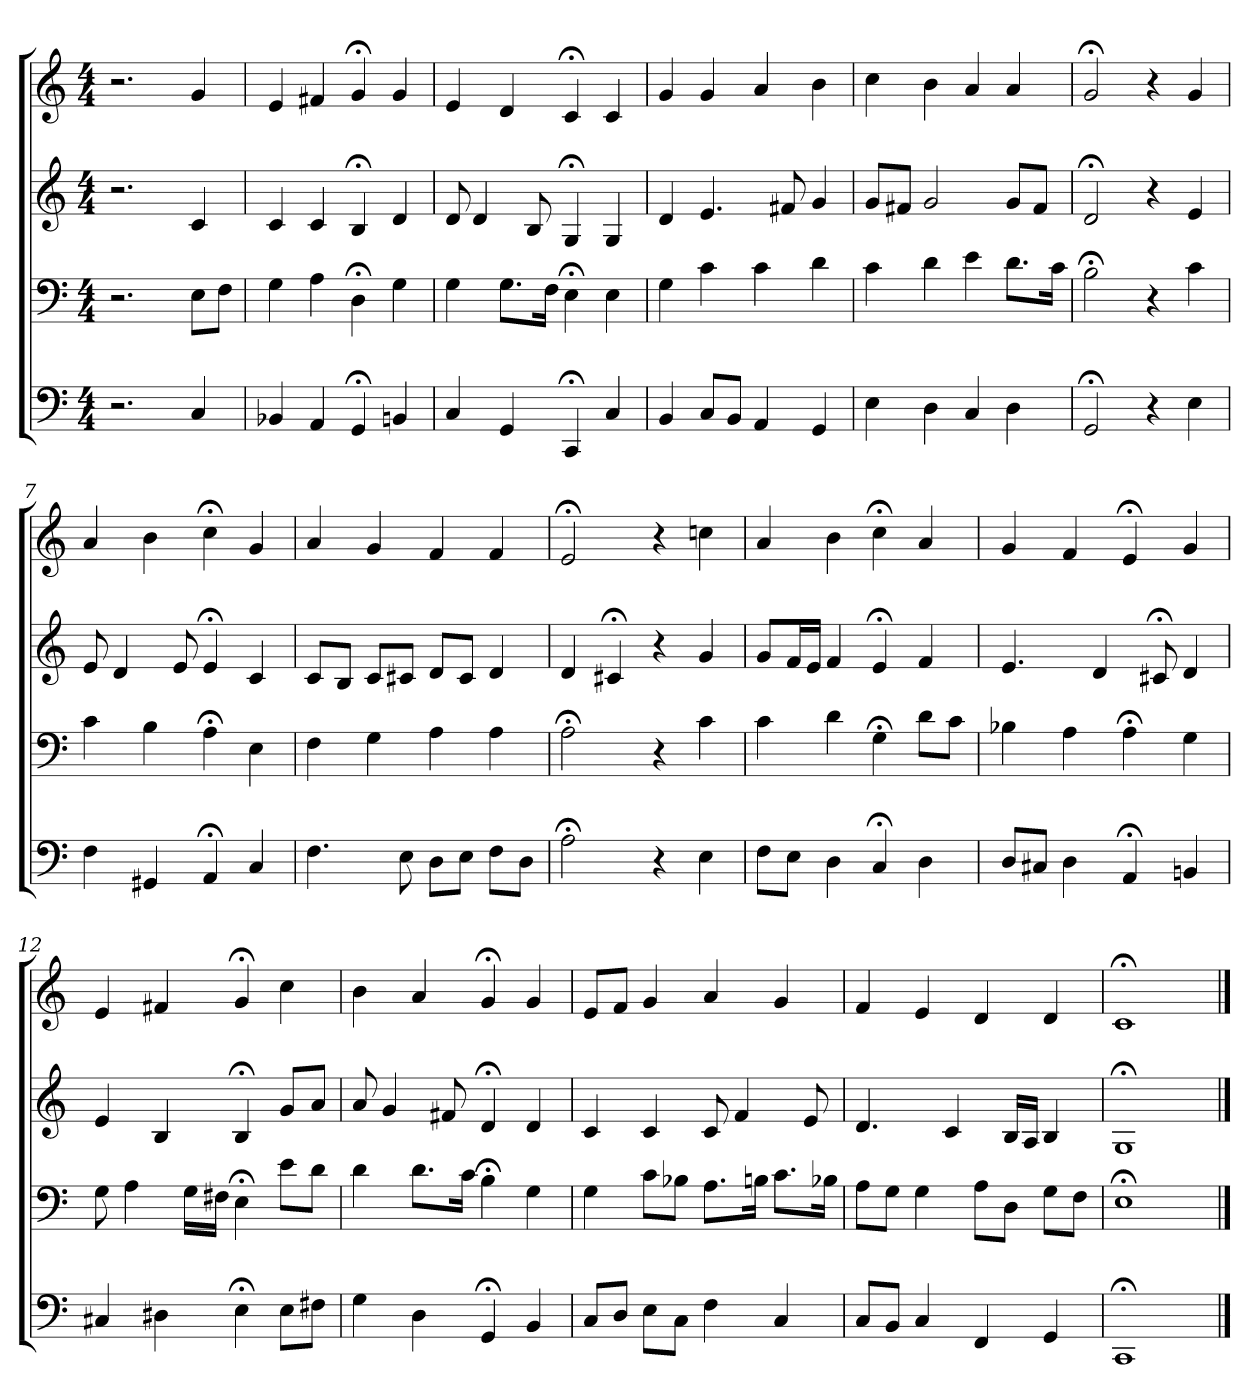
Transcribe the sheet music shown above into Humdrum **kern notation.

**kern	**kern	**kern	**kern
*part4	*part3	*part2	*part1
*staff4	*staff3	*staff2	*staff1
*clefF4	*clefF4	*clefG2	*clefG2
*M4/4	*M4/4	*M4/4	*M4/4
=1	=1	=1	=1
2.r	2.r	2.r	2.r
4C	8E\L	4c	4g
.	8F\J	.	.
=2	=2	=2	=2
4BB-X	4G	4c	4e
4AA	4A	4c	4f#X
4GG;<	4D;<	4B;<	4g;<
4BBn	4G	4d	4g
=3	=3	=3	=3
4C	4G	8d	4e
.	.	4d	.
4GG	8.G\L	.	4d
.	.	8B	.
.	16F\Jk	.	.
4CC;<	4E;<	4G;<	4c;<
4C	4E	4G	4c
=4	=4	=4	=4
4BB	4G	4d	4g
8C/L	4c	4.e	4g
8BB/J	.	.	.
4AA	4c	.	4a
.	.	8f#X	.
4GG	4d	4g	4b
=5	=5	=5	=5
4E	4c	8g/L	4cc
.	.	8f#X/J	.
4D	4d	2g	4b
4C	4e	.	4a
4D	8.d\L	8g/L	4a
.	.	8f#/J	.
.	16c\Jk	.	.
=6	=6	=6	=6
2GG;<	2B;<	2d;<	2g;<
4r	4r	4r	4r
4E	4c	4e	4g
=7	=7	=7	=7
4F	4c	8e	4a
.	.	4d	.
4GG#X	4B	.	4b
.	.	8e	.
4AA;<	4A;<	4e;<	4cc;<
4C	4E	4c	4g
=8	=8	=8	=8
4.F	4F	8c/L	4a
.	.	8B/J	.
.	4G	8c/L	4g
8E	.	8c#X/J	.
8D\L	4A	8d/L	4f
8E\J	.	8c#/J	.
8F\L	4A	4d	4f
8D\J	.	.	.
=9	=9	=9	=9
2A;<	2A;<	4d	2e;<
.	.	4c#X;<	.
4r	4r	4r	4r
4E	4c	4g	4ccn
=10	=10	=10	=10
8F\L	4c	8g/L	4a
8E\J	.	16f/L	.
.	.	16e/JJ	.
4D	4d	4f	4b
4C;<	4G;<	4e;<	4cc;<
4D	8d\L	4f	4a
.	8c\J	.	.
=11	=11	=11	=11
8D/L	4B-X	4.e	4g
8C#X/J	.	.	.
4D	4A	.	4f
.	.	4d	.
4AA;<	4A;<	.	4e;<
.	.	8c#X;<	.
4BBn	4G	4d	4g
=12	=12	=12	=12
4C#X	8G	4e	4e
.	4A	.	.
4D#X	.	4B	4f#X
.	16G\LL	.	.
.	16F#X\JJ	.	.
4E;<	4E;<	4B;<	4g;<
8E\L	8e\L	8g/L	4cc
8F#X\J	8d\J	8a/J	.
=13	=13	=13	=13
4G	4d	8a	4b
.	.	4g	.
4D	8.d\L	.	4a
.	.	8f#X	.
.	16c\Jk	.	.
4GG;<	4B;<	4d;<	4g;<
4BB	4G	4d	4g
=14	=14	=14	=14
8C/L	4G	4c	8e/L
8D/J	.	.	8f/J
8E\L	8c\L	4c	4g
8C\J	8B-X\J	.	.
4F	8.A\L	8c	4a
.	.	4f	.
.	16Bn\Jk	.	.
4C	8.c\L	.	4g
.	.	8e	.
.	16B-X\Jk	.	.
=15	=15	=15	=15
8C/L	8A\L	4.d	4f
8BB/J	8G\J	.	.
4C	4G	.	4e
.	.	4c	.
4FF	8A\L	.	4d
.	8D\J	16B/LL	.
.	.	16A/JJ	.
4GG	8G\L	4B	4d
.	8F\J	.	.
=16	=16	=16	=16
1CC;<	1E;<	1G;<	1c;<
==	==	==	==
*-	*-	*-	*-
